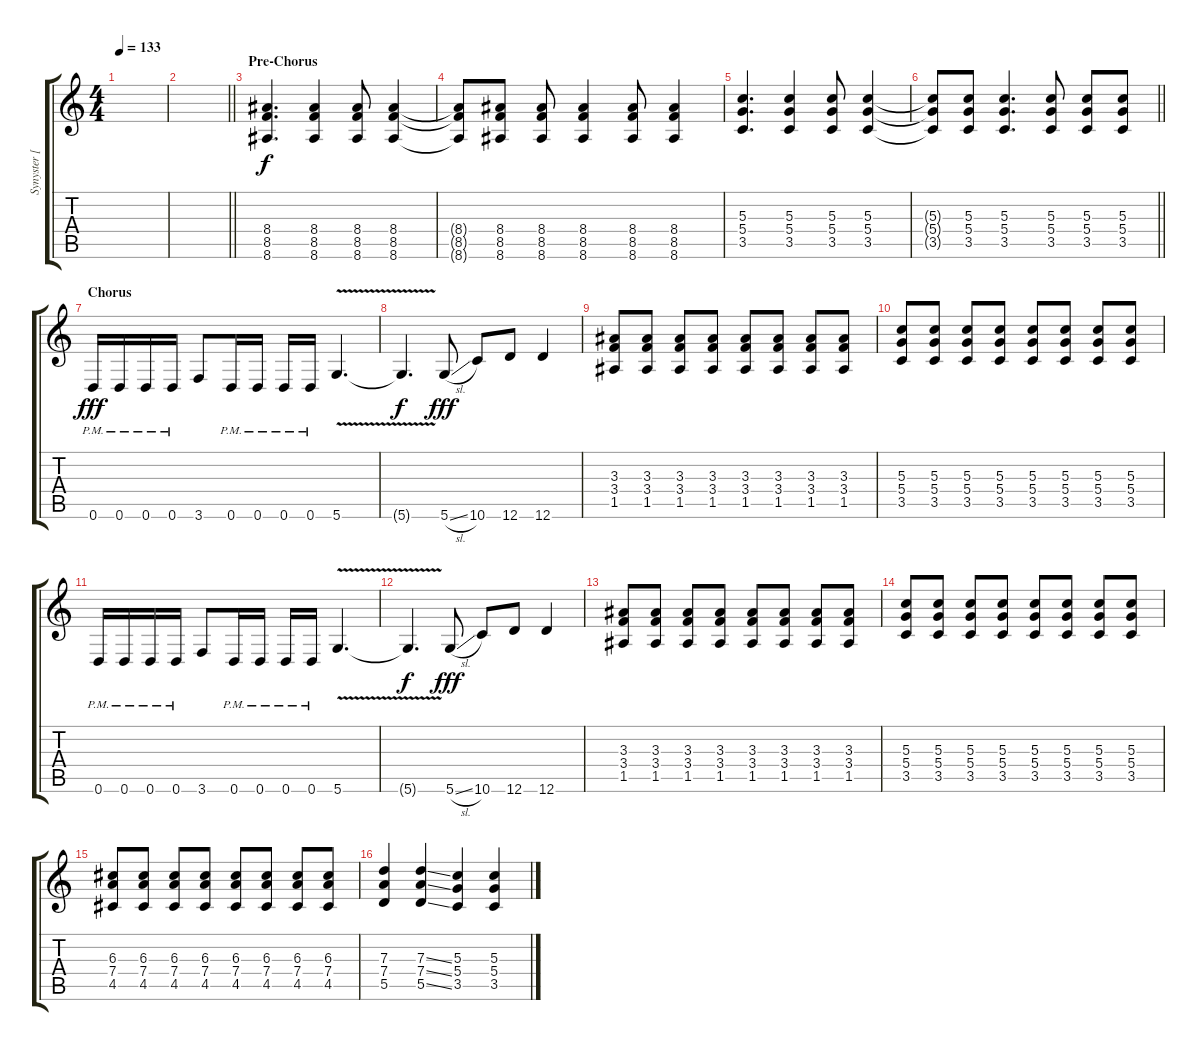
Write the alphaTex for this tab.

\track ("Synyster [Overdubbed Guitar]" "Synyster [") {instrument distortionguitar}
\staff {score tabs}
\tuning (E4 B3 G3 D3 A2 D2) {hide}
\ts (4 4)
\tempo 133
\clef g2
\ks c
|
\barLineRight lightlight
|
\section ("" "Pre-Chorus")
(8.4 8.5 8.6).4{d} (8.4 8.5 8.6).4 (8.4 8.5 8.6).8 (8.4 8.5 8.6).4 |
(8.4{t} 8.5{t} 8.6{t}).8 (8.4 8.5 8.6).8 (8.4 8.5 8.6).8 (8.4 8.5 8.6).4 (8.4 8.5 8.6).8 (8.4 8.5 8.6).4 |
(5.3 5.4 3.5).4{d} (5.3 5.4 3.5).4 (5.3 5.4 3.5).8 (5.3 5.4 3.5).4 |
\barLineRight lightlight
(5.3{t} 5.4{t} 3.5{t}).8 (5.3 5.4 3.5).8 (5.3 5.4 3.5).4{d} (5.3 5.4 3.5).8 (5.3 5.4 3.5).8 (5.3 5.4 3.5).8 |
\section ("" "Chorus")
0.6{pm}.16{dy fff balance 2} 0.6{pm}.16 0.6{pm}.16 0.6{pm}.16 3.6.8 0.6{pm}.16 0.6{pm}.16 0.6{pm}.16 0.6{pm}.16 5.6{v}.4{d} |
5.6{t}.4{d dy f} 5.6{sl}.8{dy fff} 10.6.8 12.6.8 12.6.4 |
(3.3 3.4 1.5).8{balance 8} (3.3 3.4 1.5).8 (3.3 3.4 1.5).8 (3.3 3.4 1.5).8 (3.3 3.4 1.5).8 (3.3 3.4 1.5).8 (3.3 3.4 1.5).8 (3.3 3.4 1.5).8 |
(5.3 5.4 3.5).8 (5.3 5.4 3.5).8 (5.3 5.4 3.5).8 (5.3 5.4 3.5).8 (5.3 5.4 3.5).8 (5.3 5.4 3.5).8 (5.3 5.4 3.5).8 (5.3 5.4 3.5).8 |
0.6{pm}.16{balance 0} 0.6{pm}.16 0.6{pm}.16 0.6{pm}.16 3.6.8 0.6{pm}.16 0.6{pm}.16 0.6{pm}.16 0.6{pm}.16 5.6{v}.4{d} |
5.6{t}.4{d dy f} 5.6{sl}.8{dy fff} 10.6.8 12.6.8 12.6.4 |
(3.3 3.4 1.5).8{balance 8} (3.3 3.4 1.5).8 (3.3 3.4 1.5).8 (3.3 3.4 1.5).8 (3.3 3.4 1.5).8 (3.3 3.4 1.5).8 (3.3 3.4 1.5).8 (3.3 3.4 1.5).8 |
(5.3 5.4 3.5).8 (5.3 5.4 3.5).8 (5.3 5.4 3.5).8 (5.3 5.4 3.5).8 (5.3 5.4 3.5).8 (5.3 5.4 3.5).8 (5.3 5.4 3.5).8 (5.3 5.4 3.5).8 |
(6.3 7.4 4.5).8 (6.3 7.4 4.5).8 (6.3 7.4 4.5).8 (6.3 7.4 4.5).8 (6.3 7.4 4.5).8 (6.3 7.4 4.5).8 (6.3 7.4 4.5).8 (6.3 7.4 4.5).8 |
(7.3 7.4 5.5).4 (7.3{ss} 7.4{ss} 5.5{ss}).4 (5.3 5.4 3.5).4 (5.3{ss} 5.4{ss} 3.5{ss}).4
